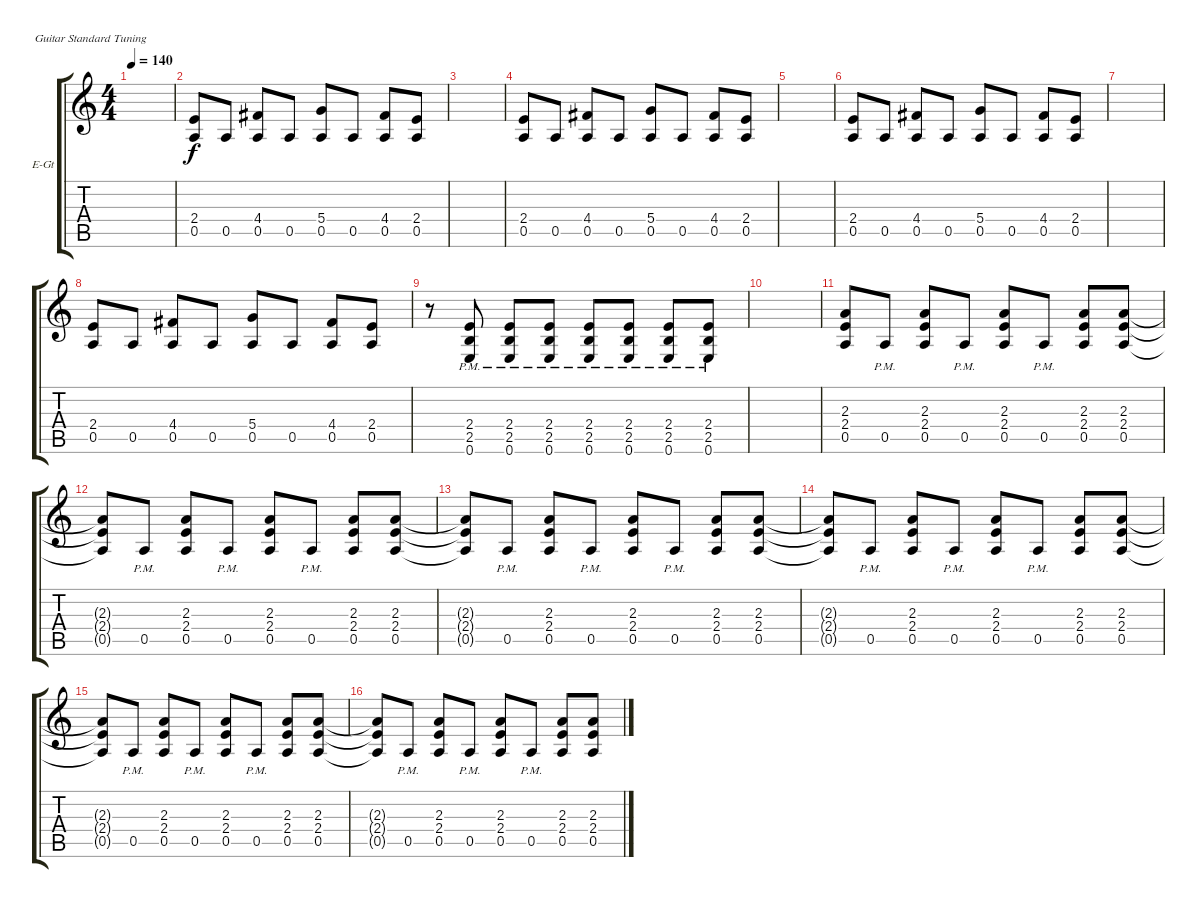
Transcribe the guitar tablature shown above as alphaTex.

\bracketExtendMode groupsimilarinstruments
\firstSystemTrackNameOrientation horizontal
\otherSystemsTrackNameOrientation horizontal
\track ("Guitar (Rhytm)" "E-Gt") {instrument distortionguitar}
\staff {score tabs}
\tuning (E4 B3 G3 D3 A2 E2)
\ts (4 4)
\tempo 140
\clef g2
\ks c
|
(0.5 2.4).8 0.5.8 (0.5 4.4).8 0.5.8 (0.5 5.4).8 0.5.8 (0.5 4.4).8 (0.5 2.4).8 |
|
(0.5 2.4).8 0.5.8 (0.5 4.4).8 0.5.8 (0.5 5.4).8 0.5.8 (0.5 4.4).8 (0.5 2.4).8 |
|
(0.5 2.4).8 0.5.8 (0.5 4.4).8 0.5.8 (0.5 5.4).8 0.5.8 (0.5 4.4).8 (0.5 2.4).8 |
|
(0.5 2.4).8 0.5.8 (0.5 4.4).8 0.5.8 (0.5 5.4).8 0.5.8 (0.5 4.4).8 (0.5 2.4).8 |
r.8 (0.6{pm} 2.5{pm} 2.4{pm}).8 (0.6{pm} 2.5{pm} 2.4{pm}).8 (0.6{pm} 2.5{pm} 2.4{pm}).8 (0.6{pm} 2.5{pm} 2.4{pm}).8 (0.6{pm} 2.5{pm} 2.4{pm}).8 (0.6{pm} 2.5{pm} 2.4{pm}).8 (2.4{pm} 2.5{pm} 0.6{pm}).8 |
|
(0.5 2.4 2.3).8 0.5{pm}.8 (0.5 2.4 2.3).8 0.5{pm}.8 (0.5 2.4 2.3).8 0.5{pm}.8 (0.5 2.4 2.3).8 (0.5 2.4 2.3).8 |
(0.5{t} 2.4{t} 2.3{t}).8 0.5{pm}.8 (0.5 2.4 2.3).8 0.5{pm}.8 (0.5 2.4 2.3).8 0.5{pm}.8 (0.5 2.4 2.3).8 (0.5 2.4 2.3).8 |
(0.5{t} 2.4{t} 2.3{t}).8 0.5{pm}.8 (0.5 2.4 2.3).8 0.5{pm}.8 (0.5 2.4 2.3).8 0.5{pm}.8 (0.5 2.4 2.3).8 (0.5 2.4 2.3).8 |
(0.5{t} 2.4{t} 2.3{t}).8 0.5{pm}.8 (0.5 2.4 2.3).8 0.5{pm}.8 (0.5 2.4 2.3).8 0.5{pm}.8 (0.5 2.4 2.3).8 (0.5 2.4 2.3).8 |
(0.5{t} 2.4{t} 2.3{t}).8 0.5{pm}.8 (0.5 2.4 2.3).8 0.5{pm}.8 (0.5 2.4 2.3).8 0.5{pm}.8 (0.5 2.4 2.3).8 (0.5 2.4 2.3).8 |
(0.5{t} 2.4{t} 2.3{t}).8 0.5{pm}.8 (0.5 2.4 2.3).8 0.5{pm}.8 (0.5 2.4 2.3).8 0.5{pm}.8 (0.5 2.4 2.3).8 (0.5 2.4 2.3).8
